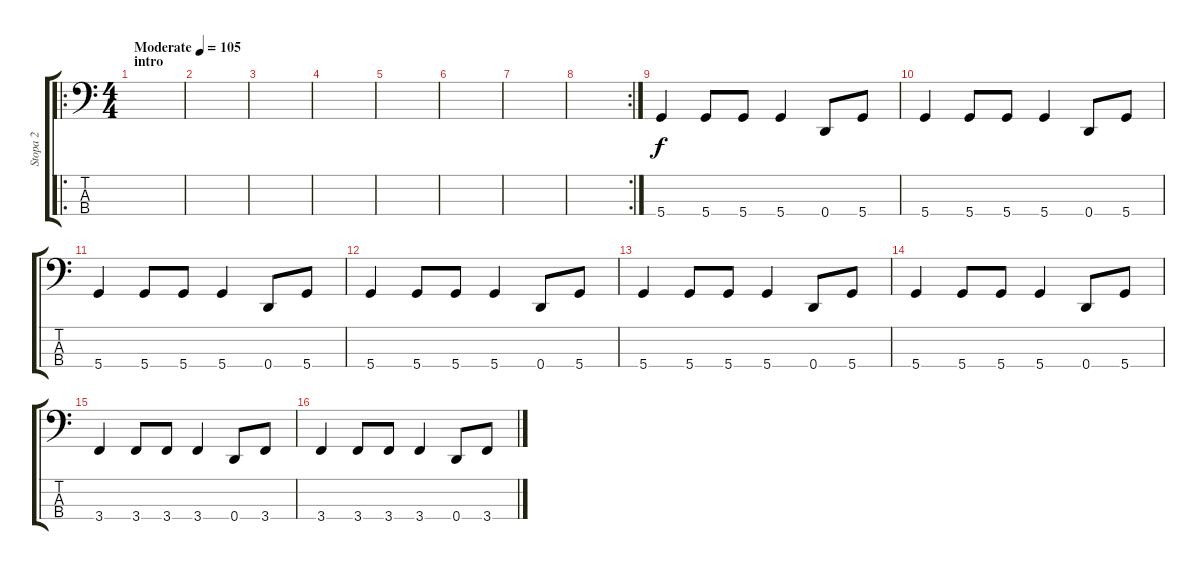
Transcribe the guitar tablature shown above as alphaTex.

\track ("Stopa 2" "Stopa 2") {instrument electricbassfinger}
\staff {score tabs}
\tuning (F2 C2 G1 D1) {hide}
\ro
\ts (4 4)
\section ("" "intro")
\tempo (105 "Moderate")
\clef f4
\ks c
|
|
|
|
|
|
|
\rc 2
|
5.4.4 5.4.8 5.4.8 5.4.4 0.4.8 5.4.8 |
5.4.4 5.4.8 5.4.8 5.4.4 0.4.8 5.4.8 |
5.4.4 5.4.8 5.4.8 5.4.4 0.4.8 5.4.8 |
5.4.4 5.4.8 5.4.8 5.4.4 0.4.8 5.4.8 |
5.4.4 5.4.8 5.4.8 5.4.4 0.4.8 5.4.8 |
5.4.4 5.4.8 5.4.8 5.4.4 0.4.8 5.4.8 |
3.4.4 3.4.8 3.4.8 3.4.4 0.4.8 3.4.8 |
3.4.4 3.4.8 3.4.8 3.4.4 0.4.8 3.4.8
